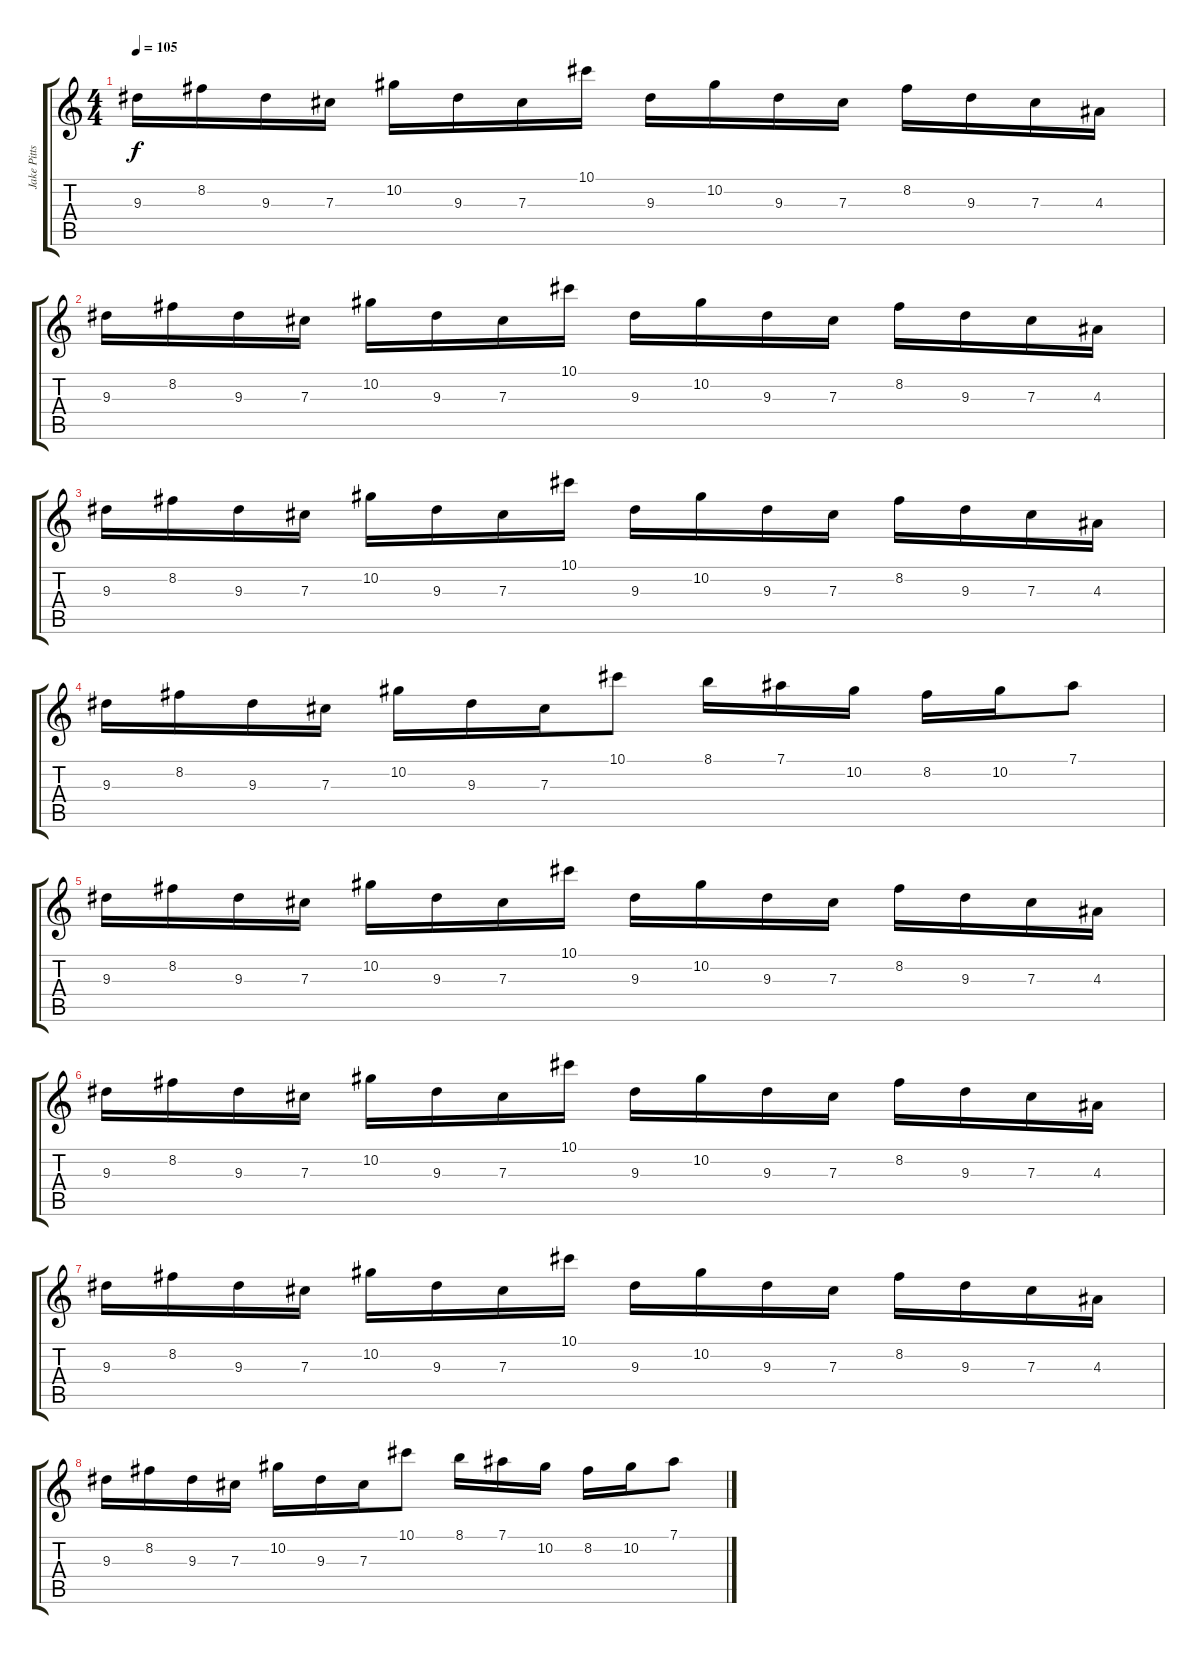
\track ("Jake Pitts" "Jake Pitts") {instrument distortionguitar}
\staff {score tabs}
\tuning (Eb4 Bb3 Gb3 Db3 Ab2 Db2) {hide}
\ts (4 4)
\tempo 105
\clef g2
\ks c
9.3.16{dy f} 8.2.16 9.3.16 7.3.16 10.2.16 9.3.16 7.3.16 10.1.16 9.3.16 10.2.16 9.3.16 7.3.16 8.2.16 9.3.16 7.3.16 4.3.16 |
9.3.16 8.2.16 9.3.16 7.3.16 10.2.16 9.3.16 7.3.16 10.1.16 9.3.16 10.2.16 9.3.16 7.3.16 8.2.16 9.3.16 7.3.16 4.3.16 |
9.3.16 8.2.16 9.3.16 7.3.16 10.2.16 9.3.16 7.3.16 10.1.16 9.3.16 10.2.16 9.3.16 7.3.16 8.2.16 9.3.16 7.3.16 4.3.16 |
9.3.16 8.2.16 9.3.16 7.3.16 10.2.16 9.3.16 7.3.16 10.1.8 8.1.16 7.1.16 10.2.16 8.2.16 10.2.16 7.1.8 |
9.3.16 8.2.16 9.3.16 7.3.16 10.2.16 9.3.16 7.3.16 10.1.16 9.3.16 10.2.16 9.3.16 7.3.16 8.2.16 9.3.16 7.3.16 4.3.16 |
9.3.16 8.2.16 9.3.16 7.3.16 10.2.16 9.3.16 7.3.16 10.1.16 9.3.16 10.2.16 9.3.16 7.3.16 8.2.16 9.3.16 7.3.16 4.3.16 |
9.3.16 8.2.16 9.3.16 7.3.16 10.2.16 9.3.16 7.3.16 10.1.16 9.3.16 10.2.16 9.3.16 7.3.16 8.2.16 9.3.16 7.3.16 4.3.16 |
9.3.16 8.2.16 9.3.16 7.3.16 10.2.16 9.3.16 7.3.16 10.1.8 8.1.16 7.1.16 10.2.16 8.2.16 10.2.16 7.1.8
